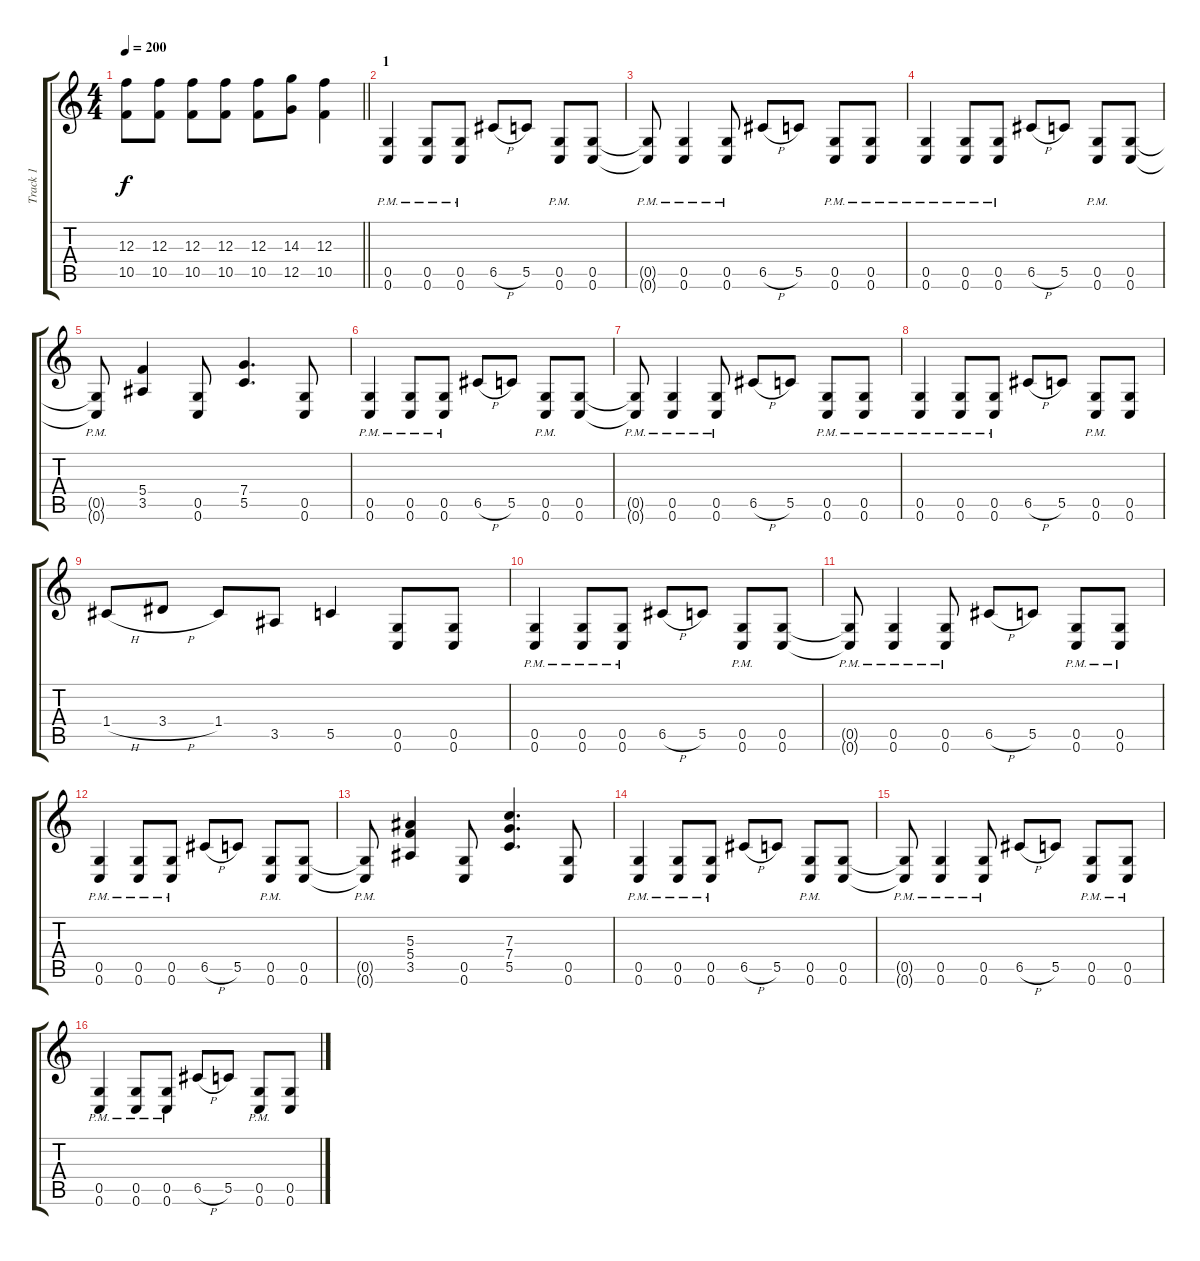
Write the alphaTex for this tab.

\track ("Track 1" "Track 1") {instrument distortionguitar}
\staff {score tabs}
\tuning (D4 A3 F3 C3 G2 C2) {hide}
\ts (4 4)
\tempo 200
\clef g2
\barLineRight lightlight
\ks c
(12.3 10.5).8{dy f} (12.3 10.5).8 (12.3 10.5).8 (12.3 10.5).8 (12.3 10.5).8 (14.3 12.5).8 (12.3 10.5).4 |
\section ("" "1")
(0.5{pm} 0.6{pm}).4 (0.5{pm} 0.6{pm}).8 (0.5{pm} 0.6{pm}).8 6.5{h}.8 5.5.8 (0.5{pm} 0.6{pm}).8 (0.5 0.6).8 |
(0.5{pm t} 0.6{pm t}).8 (0.5{pm} 0.6{pm}).4 (0.5{pm} 0.6{pm}).8 6.5{h}.8 5.5.8 (0.5{pm} 0.6{pm}).8 (0.5{pm} 0.6{pm}).8 |
(0.5{pm} 0.6{pm}).4 (0.5{pm} 0.6{pm}).8 (0.5{pm} 0.6{pm}).8 6.5{h}.8 5.5.8 (0.5{pm} 0.6{pm}).8 (0.5 0.6).8 |
(0.5{pm t} 0.6{pm t}).8 (5.4 3.5).4 (0.5 0.6).8 (7.4 5.5).4{d} (0.5 0.6).8 |
(0.5{pm} 0.6{pm}).4 (0.5{pm} 0.6{pm}).8 (0.5{pm} 0.6{pm}).8 6.5{h}.8 5.5.8 (0.5{pm} 0.6{pm}).8 (0.5 0.6).8 |
(0.5{pm t} 0.6{pm t}).8 (0.5{pm} 0.6{pm}).4 (0.5{pm} 0.6{pm}).8 6.5{h}.8 5.5.8 (0.5{pm} 0.6{pm}).8 (0.5{pm} 0.6{pm}).8 |
(0.5{pm} 0.6{pm}).4 (0.5{pm} 0.6{pm}).8 (0.5{pm} 0.6{pm}).8 6.5{h}.8 5.5.8 (0.5{pm} 0.6{pm}).8 (0.5 0.6).8 |
1.4{h}.8 3.4{h}.8 1.4.8 3.5.8 5.5.4 (0.5 0.6).8 (0.5 0.6).8 |
(0.5{pm} 0.6{pm}).4 (0.5{pm} 0.6{pm}).8 (0.5{pm} 0.6{pm}).8 6.5{h}.8 5.5.8 (0.5{pm} 0.6{pm}).8 (0.5 0.6).8 |
(0.5{pm t} 0.6{pm t}).8 (0.5{pm} 0.6{pm}).4 (0.5{pm} 0.6{pm}).8 6.5{h}.8 5.5.8 (0.5{pm} 0.6{pm}).8 (0.5{pm} 0.6{pm}).8 |
(0.5{pm} 0.6{pm}).4 (0.5{pm} 0.6{pm}).8 (0.5{pm} 0.6{pm}).8 6.5{h}.8 5.5.8 (0.5{pm} 0.6{pm}).8 (0.5 0.6).8 |
(0.5{pm t} 0.6{pm t}).8 (5.3 5.4 3.5).4 (0.5 0.6).8 (7.3 7.4 5.5).4{d} (0.5 0.6).8 |
(0.5{pm} 0.6{pm}).4 (0.5{pm} 0.6{pm}).8 (0.5{pm} 0.6{pm}).8 6.5{h}.8 5.5.8 (0.5{pm} 0.6{pm}).8 (0.5 0.6).8 |
(0.5{pm t} 0.6{pm t}).8 (0.5{pm} 0.6{pm}).4 (0.5{pm} 0.6{pm}).8 6.5{h}.8 5.5.8 (0.5{pm} 0.6{pm}).8 (0.5{pm} 0.6{pm}).8 |
(0.5{pm} 0.6{pm}).4 (0.5{pm} 0.6{pm}).8 (0.5{pm} 0.6{pm}).8 6.5{h}.8 5.5.8 (0.5{pm} 0.6{pm}).8 (0.5 0.6).8
